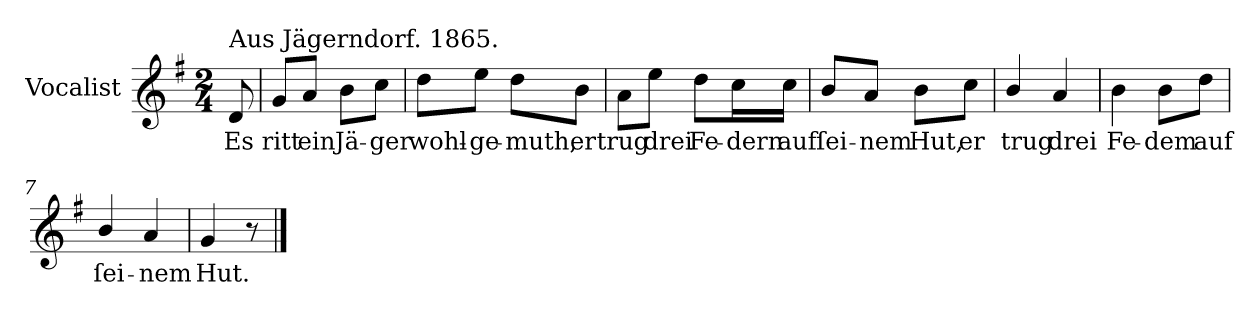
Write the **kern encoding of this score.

**kern	**text
*part1	*part1
*staff1	*staff1
*I"Vocalist	*
*k[f#]	*
*G:	*
*M2/4	*
=	=
!LO:TX:a:t=Aus Jägerndorf. 1865.	!
8d	Es
=1	=1
8gL	ritt
8aJ	ein
8bL	Jä-
8ccJ	-ger
=2	=2
8ddL	wohl-
8eeJ	-ge-
8ddL	-muth,
8bJ	er
=3	=3
8aL	trug
8eeJ	drei
8ddL	Fe-
16ccL	-dern
16ccJJ	auf
=4	=4
8bL	ſei-
8aJ	-nem
8bL	Hut,
8ccJ	er
=5	=5
4b/	trug
4a	drei
=6	=6
4b	Fe-
8bL	-dem
8ddJ	auf
=7	=7
4b/	ſei-
4a	-nem
=8	=8
4g	Hut.
8r	.
==	==
*-	*-
